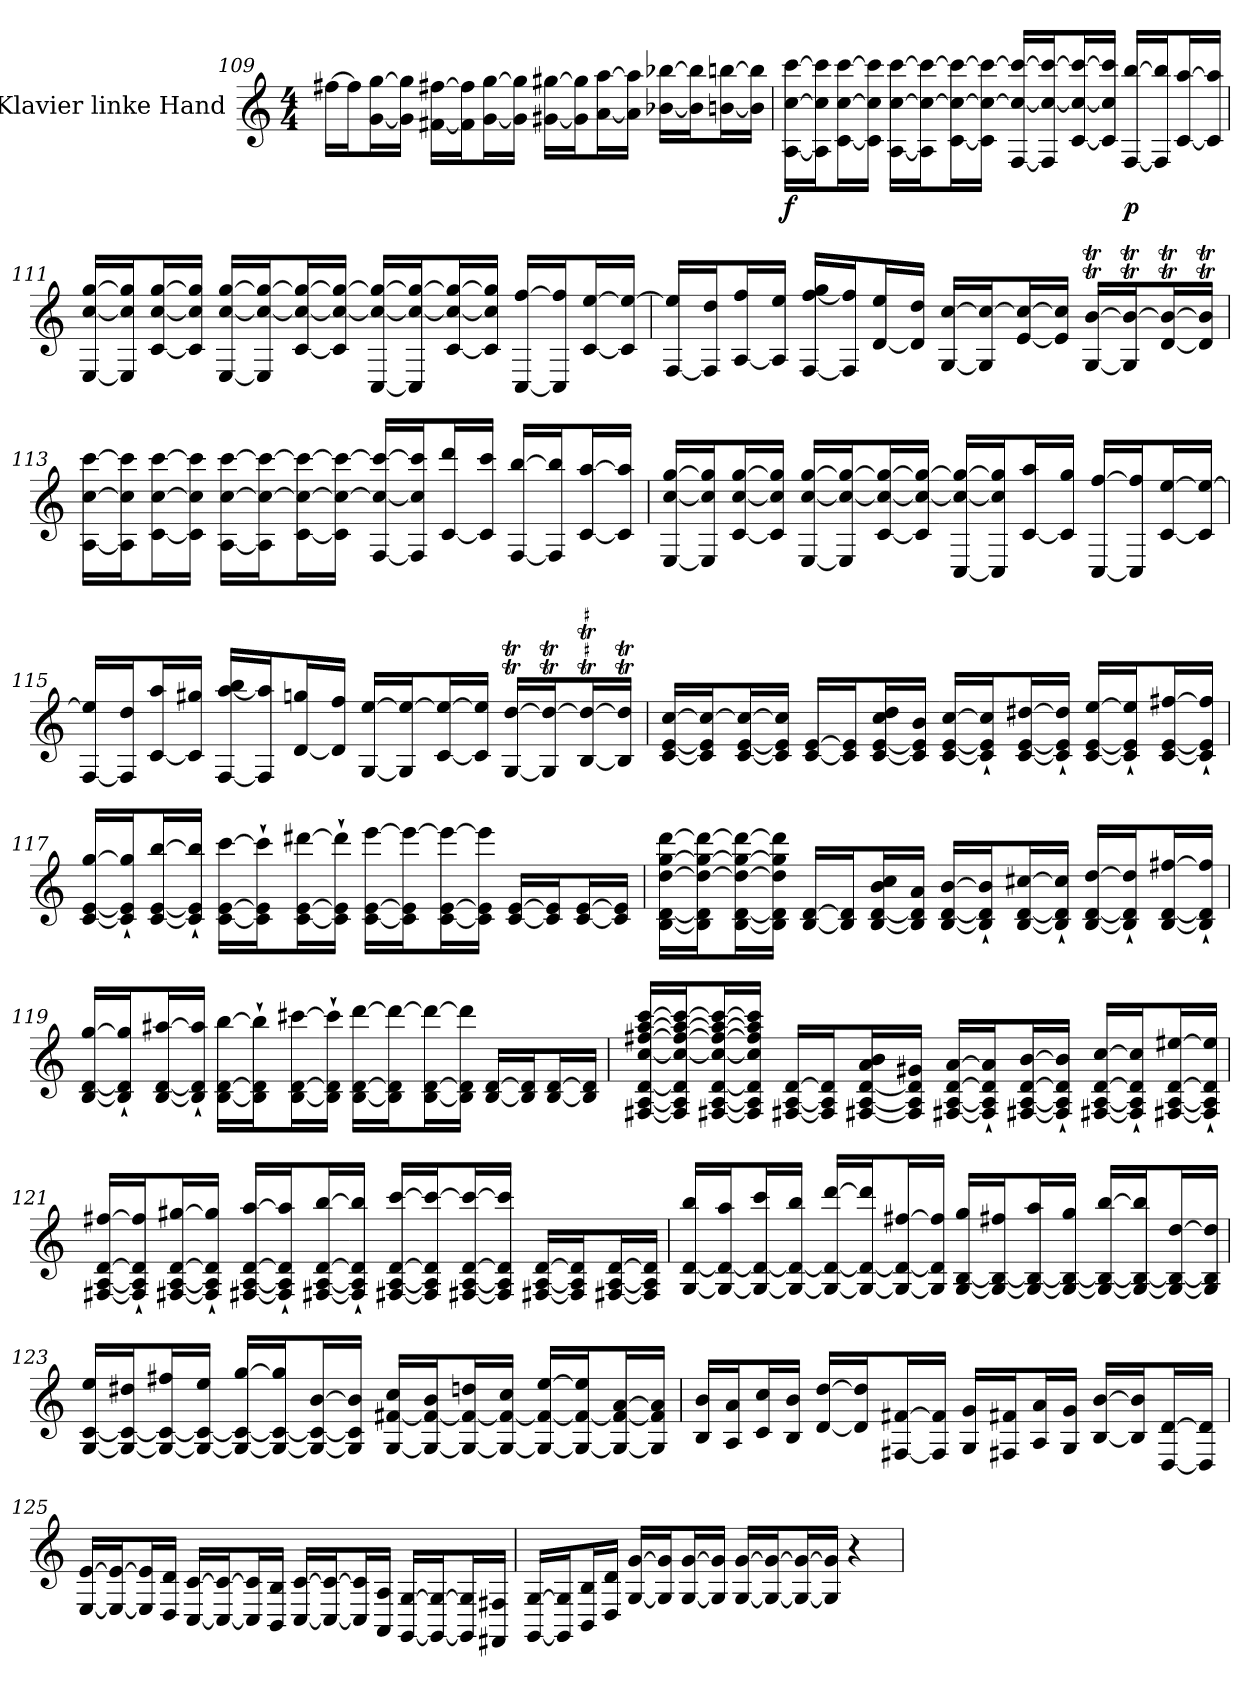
**kern	**dynam
*part1	*part1
*staff1	*staff1
*I"Klavier linke Hand	*
*clefG2	*
*k[]	*
*M4/4	*
=109	=109
[16ff#XLL	.
16ff#J]	.
[16g [16ggL	.
16g] 16gg]JJ	.
[16f#X [16ff#XLL	.
16f#] 16ff#]J	.
[16g [16ggL	.
16g] 16gg]JJ	.
[16g#X [16gg#XLL	.
16g#] 16gg#]J	.
[16a [16aaL	.
16a] 16aa]JJ	.
[16b-X [16bb-XLL	.
16b-] 16bb-]J	.
[16bn [16bbnL	.
16b] 16bb]JJ	.
=110	=110
[16A [16cc [16cccLL	f
16A] 16cc] 16ccc]J	.
[16c [16cc [16cccL	.
16c] 16cc] 16ccc]JJ	.
[16A [16cc [16cccLL	.
16A] 16cc_ 16ccc_J	.
[16c 16cc_ 16ccc_L	.
16c] 16cc_ 16ccc_JJ	.
[16F 16cc_ 16ccc_LL	.
16F] 16cc_ 16ccc_J	.
[16c 16cc_ 16ccc_L	.
16c] 16cc] 16ccc]JJ	.
[16F [16bbLL	p
16F] 16bb]J	.
[16c [16aaL	.
16c] 16aa]JJ	.
=111	=111
[16E [16cc [16ggLL	.
16E] 16cc] 16gg]J	.
[16c [16cc [16ggL	.
16c] 16cc] 16gg]JJ	.
[16E [16cc [16ggLL	.
16E] 16cc_ 16gg_J	.
[16c 16cc_ 16gg_L	.
16c] 16cc_ 16gg_JJ	.
[16C 16cc_ 16gg_LL	.
16C] 16cc_ 16gg_J	.
[16c 16cc_ 16gg_L	.
16c] 16cc] 16gg]JJ	.
[16C [16ffLL	.
16C] 16ff]J	.
[16c [16eeL	.
16c] 16ee_JJ	.
=112	=112
[16F 16ee]LL	.
16F] 16ddJ	.
[16A 16ffL	.
16A] 16eeJJ	.
[16F [16ff 16ggLL	.
16F] 16ff]J	.
[16d 16eeL	.
16d] 16ddJJ	.
[16G [16ccLL	.
16G] 16cc_J	.
[16e 16cc_L	.
16e] 16cc]JJ	.
[16GT [16bTLL	.
16G]T 16b_TJ	.
[16dT 16b_TL	.
16d]T 16b]TJJ	.
=113	=113
[16A [16cc [16cccLL	.
16A] 16cc] 16ccc]J	.
[16c [16cc [16cccL	.
16c] 16cc] 16ccc]JJ	.
[16A [16cc [16cccLL	.
16A] 16cc_ 16ccc_J	.
[16c 16cc_ 16ccc_L	.
16c] 16cc_ 16ccc_JJ	.
[16F 16cc_ 16ccc_LL	.
16F] 16cc] 16ccc]J	.
[16c 16dddL	.
16c] 16cccJJ	.
[16F [16bbLL	.
16F] 16bb]J	.
[16c [16aaL	.
16c] 16aa]JJ	.
=114	=114
[16E [16cc [16ggLL	.
16E] 16cc] 16gg]J	.
[16c [16cc [16ggL	.
16c] 16cc] 16gg]JJ	.
[16E [16cc [16ggLL	.
16E] 16cc_ 16gg_J	.
[16c 16cc_ 16gg_L	.
16c] 16cc_ 16gg_JJ	.
[16C 16cc_ 16gg_LL	.
16C] 16cc] 16gg]J	.
[16c 16aaL	.
16c] 16ggJJ	.
[16C [16ffLL	.
16C] 16ff]J	.
[16c [16eeL	.
16c] 16ee_JJ	.
=115	=115
[16F 16ee]LL	.
16F] 16ddJ	.
[16c 16aaL	.
16c] 16gg#XJJ	.
[16F [16aa 16bbLL	.
16F] 16aa]J	.
[16d 16ggnL	.
16d] 16ffJJ	.
[16G [16eeLL	.
16G] 16ee_J	.
[16c 16ee_L	.
16c] 16ee]JJ	.
[16GT [16ddTLL	.
16G]T 16dd_TJ	.
[16BT 16dd_TL	.
16B]T 16dd]TJJ	.
=116	=116
[16c [16e [16ccLL	.
16c] 16e] 16cc_J	.
[16c [16e 16cc_L	.
16c] 16e] 16cc]JJ	.
[16c [16eLL	.
16c] 16e]J	.
[16c [16e 16cc 16ddL	.
16c] 16e] 16bJJ	.
[16c [16e [16ccLL	.
16c]` 16e]` 16cc]`J	.
[16c [16e [16dd#XL	.
16c]` 16e]` 16dd#]`JJ	.
[16c [16e [16eeLL	.
16c]` 16e]` 16ee]`J	.
[16c [16e [16ff#XL	.
16c]` 16e]` 16ff#]`JJ	.
=117	=117
[16c [16e [16ggLL	.
16c]` 16e]` 16gg]`J	.
[16c [16e [16bbL	.
16c]` 16e]` 16bb]`JJ	.
[16c [16e [16cccLL	.
16c]` 16e]` 16ccc]`J	.
[16c [16e [16ddd#XL	.
16c]` 16e]` 16ddd#]`JJ	.
[16c [16e [16eeeLL	.
16c] 16e] 16eee_J	.
[16c [16e 16eee_L	.
16c] 16e] 16eee]JJ	.
[16c [16eLL	.
16c] 16e]J	.
[16c [16eL	.
16c] 16e]JJ	.
=118	=118
[16B [16d [16dd [16gg [16dddLL	.
16B] 16d] 16dd_ 16gg_ 16ddd_J	.
[16B [16d 16dd_ 16gg_ 16ddd_L	.
16B] 16d] 16dd] 16gg] 16ddd]JJ	.
[16B [16dLL	.
16B] 16d]J	.
[16B [16d 16b 16ccL	.
16B] 16d] 16aJJ	.
[16B [16d [16bLL	.
16B]` 16d]` 16b]`J	.
[16B [16d [16cc#XL	.
16B]` 16d]` 16cc#]`JJ	.
[16B [16d [16ddLL	.
16B]` 16d]` 16dd]`J	.
[16B [16d [16ff#XL	.
16B]` 16d]` 16ff#]`JJ	.
=119	=119
[16B [16d [16ggLL	.
16B]` 16d]` 16gg]`J	.
[16B [16d [16aa#XL	.
16B]` 16d]` 16aa#]`JJ	.
[16B [16d [16bbLL	.
16B]` 16d]` 16bb]`J	.
[16B [16d [16ccc#XL	.
16B]` 16d]` 16ccc#]`JJ	.
[16B [16d [16dddLL	.
16B] 16d] 16ddd_J	.
[16B [16d 16ddd_L	.
16B] 16d] 16ddd]JJ	.
[16B [16dLL	.
16B] 16d]J	.
[16B [16dL	.
16B] 16d]JJ	.
=120	=120
[16F#X [16A [16d [16cc [16ff#X [16aa [16cccLL	.
16F#] 16A] 16d] 16cc_ 16ff#_ 16aa_ 16ccc_J	.
[16F#X [16A [16d 16cc_ 16ff#_ 16aa_ 16ccc_L	.
16F#] 16A] 16d] 16cc] 16ff#] 16aa] 16ccc]JJ	.
[16F#X [16A [16dLL	.
16F#] 16A] 16d]J	.
[16F#X [16A [16d 16a 16bL	.
16F#] 16A] 16d] 16g#XJJ	.
[16F#X [16A [16d [16aLL	.
16F#]` 16A]` 16d]` 16a]`J	.
[16F#X [16A [16d [16bL	.
16F#]` 16A]` 16d]` 16b]`JJ	.
[16F#X [16A [16d [16ccLL	.
16F#]` 16A]` 16d]` 16cc]`J	.
[16F#X [16A [16d [16ee#XL	.
16F#]` 16A]` 16d]` 16ee#]`JJ	.
=121	=121
[16F#X [16A [16d [16ff#XLL	.
16F#]` 16A]` 16d]` 16ff#]`J	.
[16F#X [16A [16d [16gg#XL	.
16F#]` 16A]` 16d]` 16gg#]`JJ	.
[16F#X [16A [16d [16aaLL	.
16F#]` 16A]` 16d]` 16aa]`J	.
[16F#X [16A [16d [16bbL	.
16F#]` 16A]` 16d]` 16bb]`JJ	.
[16F#X [16A [16d [16cccLL	.
16F#] 16A] 16d] 16ccc_J	.
[16F#X [16A [16d 16ccc_L	.
16F#] 16A] 16d] 16ccc]JJ	.
[16F#X [16A [16dLL	.
16F#] 16A] 16d]J	.
[16F#X [16A [16dL	.
16F#] 16A] 16d]JJ	.
=122	=122
[16G [16d 16bbLL	.
16G_ 16d_ 16aaJ	.
16G_ 16d_ 16cccL	.
16G_ 16d_ 16bbJJ	.
16G_ 16d_ [16dddLL	.
16G_ 16d_ 16ddd]J	.
16G_ 16d_ [16ff#XL	.
16G] 16d] 16ff#]JJ	.
[16G [16B 16ggLL	.
16G_ 16B_ 16ff#XJ	.
16G_ 16B_ 16aaL	.
16G_ 16B_ 16ggJJ	.
16G_ 16B_ [16bbLL	.
16G_ 16B_ 16bb]J	.
16G_ 16B_ [16ddL	.
16G] 16B] 16dd]JJ	.
=123	=123
[16G [16c 16eeLL	.
16G_ 16c_ 16dd#XJ	.
16G_ 16c_ 16ff#XL	.
16G_ 16c_ 16eeJJ	.
16G_ 16c_ [16ggLL	.
16G_ 16c_ 16gg]J	.
16G_ 16c_ [16bL	.
16G] 16c] 16b]JJ	.
[16G [16f#X 16ccLL	.
16G_ 16f#_ 16bJ	.
16G_ 16f#_ 16ddnL	.
16G_ 16f#_ 16ccJJ	.
16G_ 16f#_ [16eeLL	.
16G_ 16f#_ 16ee]J	.
16G_ 16f#_ [16aL	.
16G] 16f#] 16a]JJ	.
=124	=124
16B 16bLL	.
16A 16aJ	.
16c 16ccL	.
16B 16bJJ	.
[16d [16ddLL	.
16d] 16dd]J	.
[16F#X [16f#XL	.
16F#] 16f#]JJ	.
16G 16gLL	.
16F#X 16f#XJ	.
16A 16aL	.
16G 16gJJ	.
[16B [16bLL	.
16B] 16b]J	.
[16D [16dL	.
16D] 16d]JJ	.
=125	=125
[16E [16eLL	.
16E_ 16e_J	.
16E] 16e]L	.
16D 16dJJ	.
[16C [16cLL	.
16C_ 16c_J	.
16C] 16c]L	.
16BB 16BJJ	.
[16C [16cLL	.
16C_ 16c_J	.
16C] 16c]L	.
16AA 16AJJ	.
[16GG [16GLL	.
16GG_ 16G_J	.
16GG] 16G]L	.
16FF#X 16F#XJJ	.
=126	=126
[16GG [16GLL	.
16GG] 16G]J	.
16BB 16BL	.
16D 16dJJ	.
[16G [16gLL	.
16G] 16g]J	.
[16G [16gL	.
16G] 16g]JJ	.
[16G [16gLL	.
16G_ 16g_J	.
16G_ 16g_L	.
16G] 16g]JJ	.
4r	.
=	=
*-	*-
